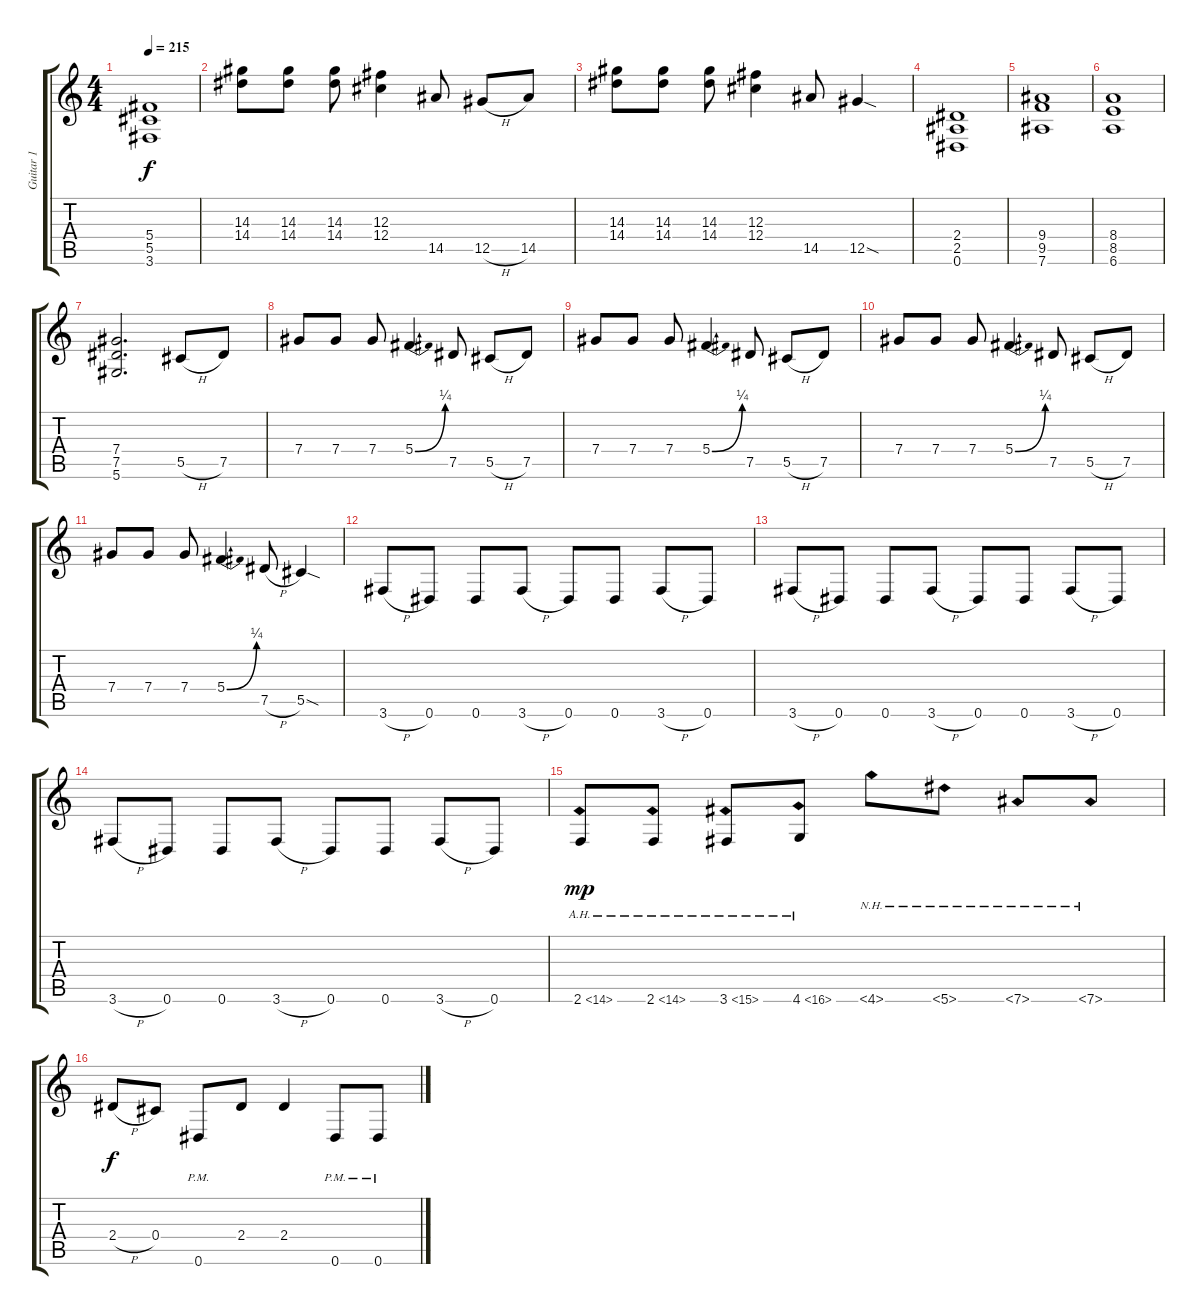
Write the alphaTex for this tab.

\track ("Guitar 1" "Guitar 1") {instrument overdrivenguitar}
\staff {score tabs}
\tuning (Eb4 Bb3 Gb3 Db3 Ab2 Eb2) {hide}
\ts (4 4)
\tempo 215
\clef g2
\ks c
(5.4 5.5 3.6).1{dy f} |
(14.3 14.4).8 (14.3 14.4).8 (14.3 14.4).8 (12.3 12.4).4 14.5.8 12.5{h}.8 14.5.8 |
(14.3 14.4).8 (14.3 14.4).8 (14.3 14.4).8 (12.3 12.4).4 14.5.8 12.5{sod}.4 |
(2.4 2.5 0.6).1 |
(9.4 9.5 7.6).1 |
(8.4 8.5 6.6).1 |
(7.4 7.5 5.6).2{d} 5.5{h}.8 7.5.8 |
7.4.8 7.4.8 7.4.8 5.4{be (bend 0 0 60 1)}.4 7.5.8 5.5{h}.8 7.5.8 |
7.4.8 7.4.8 7.4.8 5.4{be (bend 0 0 60 1)}.4 7.5.8 5.5{h}.8 7.5.8 |
7.4.8 7.4.8 7.4.8 5.4{be (bend 0 0 60 1)}.4 7.5.8 5.5{h}.8 7.5.8 |
7.4.8 7.4.8 7.4.8 5.4{be (bend 0 0 60 1)}.4 7.5{h}.8 5.5{sod}.4 |
3.6{h}.8 0.6.8 0.6.8 3.6{h}.8 0.6.8 0.6.8 3.6{h}.8 0.6.8 |
3.6{h}.8 0.6.8 0.6.8 3.6{h}.8 0.6.8 0.6.8 3.6{h}.8 0.6.8 |
3.6{h}.8 0.6.8 0.6.8 3.6{h}.8 0.6.8 0.6.8 3.6{h}.8 0.6.8 |
2.6{ah 12}.8{dy mp} 2.6{ah 12}.8 3.6{ah 12}.8 4.6{ah 12}.8 4.6{nh}.8 5.6{nh}.8 7.6{nh}.8 7.6{nh}.8 |
2.4{h}.8{dy f} 0.4.8 0.6{pm}.8 2.4.8 2.4.4 0.6{pm}.8 0.6{pm}.8
